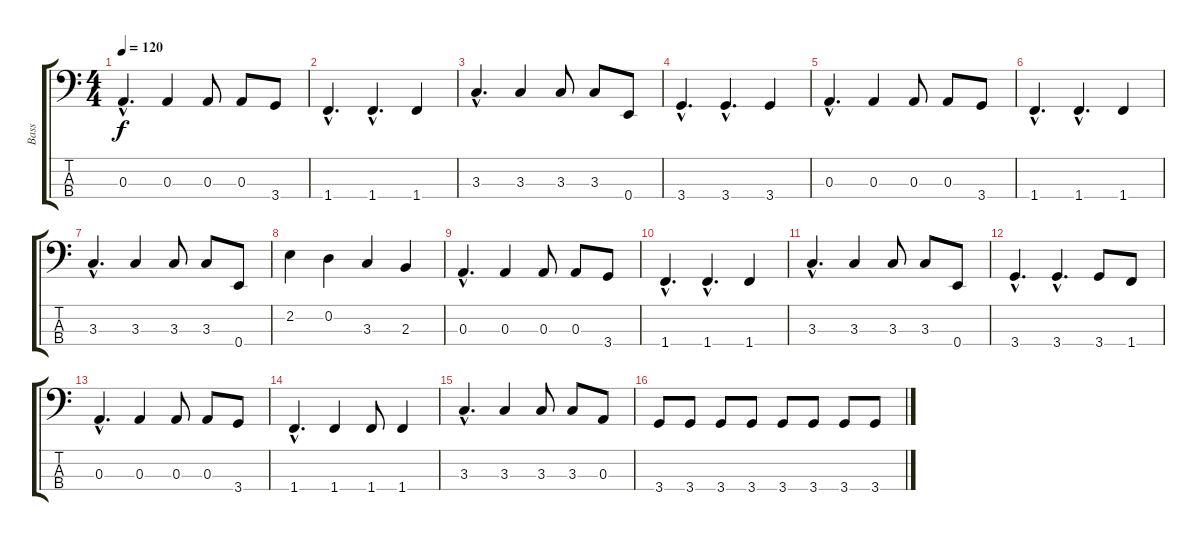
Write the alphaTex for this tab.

\track ("Bass" "Bass") {instrument electricbassfinger}
\staff {score tabs}
\tuning (G2 D2 A1 E1) {hide}
\ts (4 4)
\tempo 120
\clef f4
\ks c
0.3{hac}.4{d dy f instrument electricbassfinger} 0.3.4 0.3.8 0.3.8 3.4.8 |
1.4{hac}.4{d} 1.4{hac}.4{d} 1.4.4 |
3.3{hac}.4{d} 3.3.4 3.3.8 3.3.8 0.4.8 |
3.4{hac}.4{d} 3.4{hac}.4{d} 3.4.4 |
0.3{hac}.4{d} 0.3.4 0.3.8 0.3.8 3.4.8 |
1.4{hac}.4{d} 1.4{hac}.4{d} 1.4.4 |
3.3{hac}.4{d} 3.3.4 3.3.8 3.3.8 0.4.8 |
2.2.4 0.2.4 3.3.4 2.3.4 |
0.3{hac}.4{d} 0.3.4 0.3.8 0.3.8 3.4.8 |
1.4{hac}.4{d} 1.4{hac}.4{d} 1.4.4 |
3.3{hac}.4{d} 3.3.4 3.3.8 3.3.8 0.4.8 |
3.4{hac}.4{d} 3.4{hac}.4{d} 3.4.8 1.4.8 |
0.3{hac}.4{d} 0.3.4 0.3.8 0.3.8 3.4.8 |
1.4{hac}.4{d} 1.4.4 1.4.8 1.4.4 |
3.3{hac}.4{d} 3.3.4 3.3.8 3.3.8 0.3.8 |
3.4.8 3.4.8 3.4.8 3.4.8 3.4.8 3.4.8 3.4.8 3.4.8
